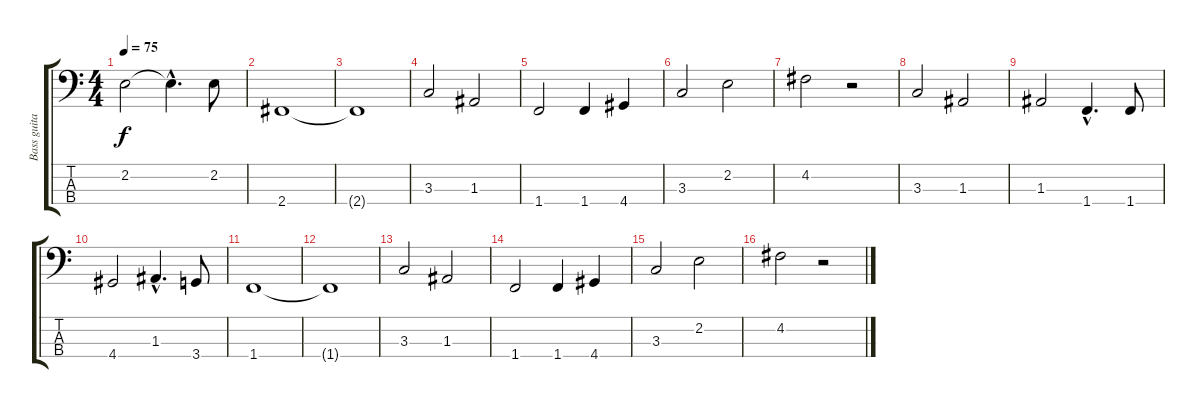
\track ("Bass guitar" "Bass guita") {instrument fretlessbass}
\staff {score tabs}
\tuning (G2 D2 A1 E1) {hide}
\ts (4 4)
\tempo 75
\clef f4
\ks c
2.2.2{dy f} 2.2{hac t}.4{d} 2.2.8 |
2.4.1 |
2.4{t}.1 |
3.3.2 1.3.2 |
1.4.2 1.4.4 4.4.4 |
3.3.2 2.2.2 |
4.2.2 r.2 |
3.3.2 1.3.2 |
1.3.2 1.4{hac}.4{d} 1.4.8 |
4.4.2 1.3{hac}.4{d} 3.4.8 |
1.4.1 |
1.4{t}.1 |
3.3.2 1.3.2 |
1.4.2 1.4.4 4.4.4 |
3.3.2 2.2.2 |
4.2.2 r.2
